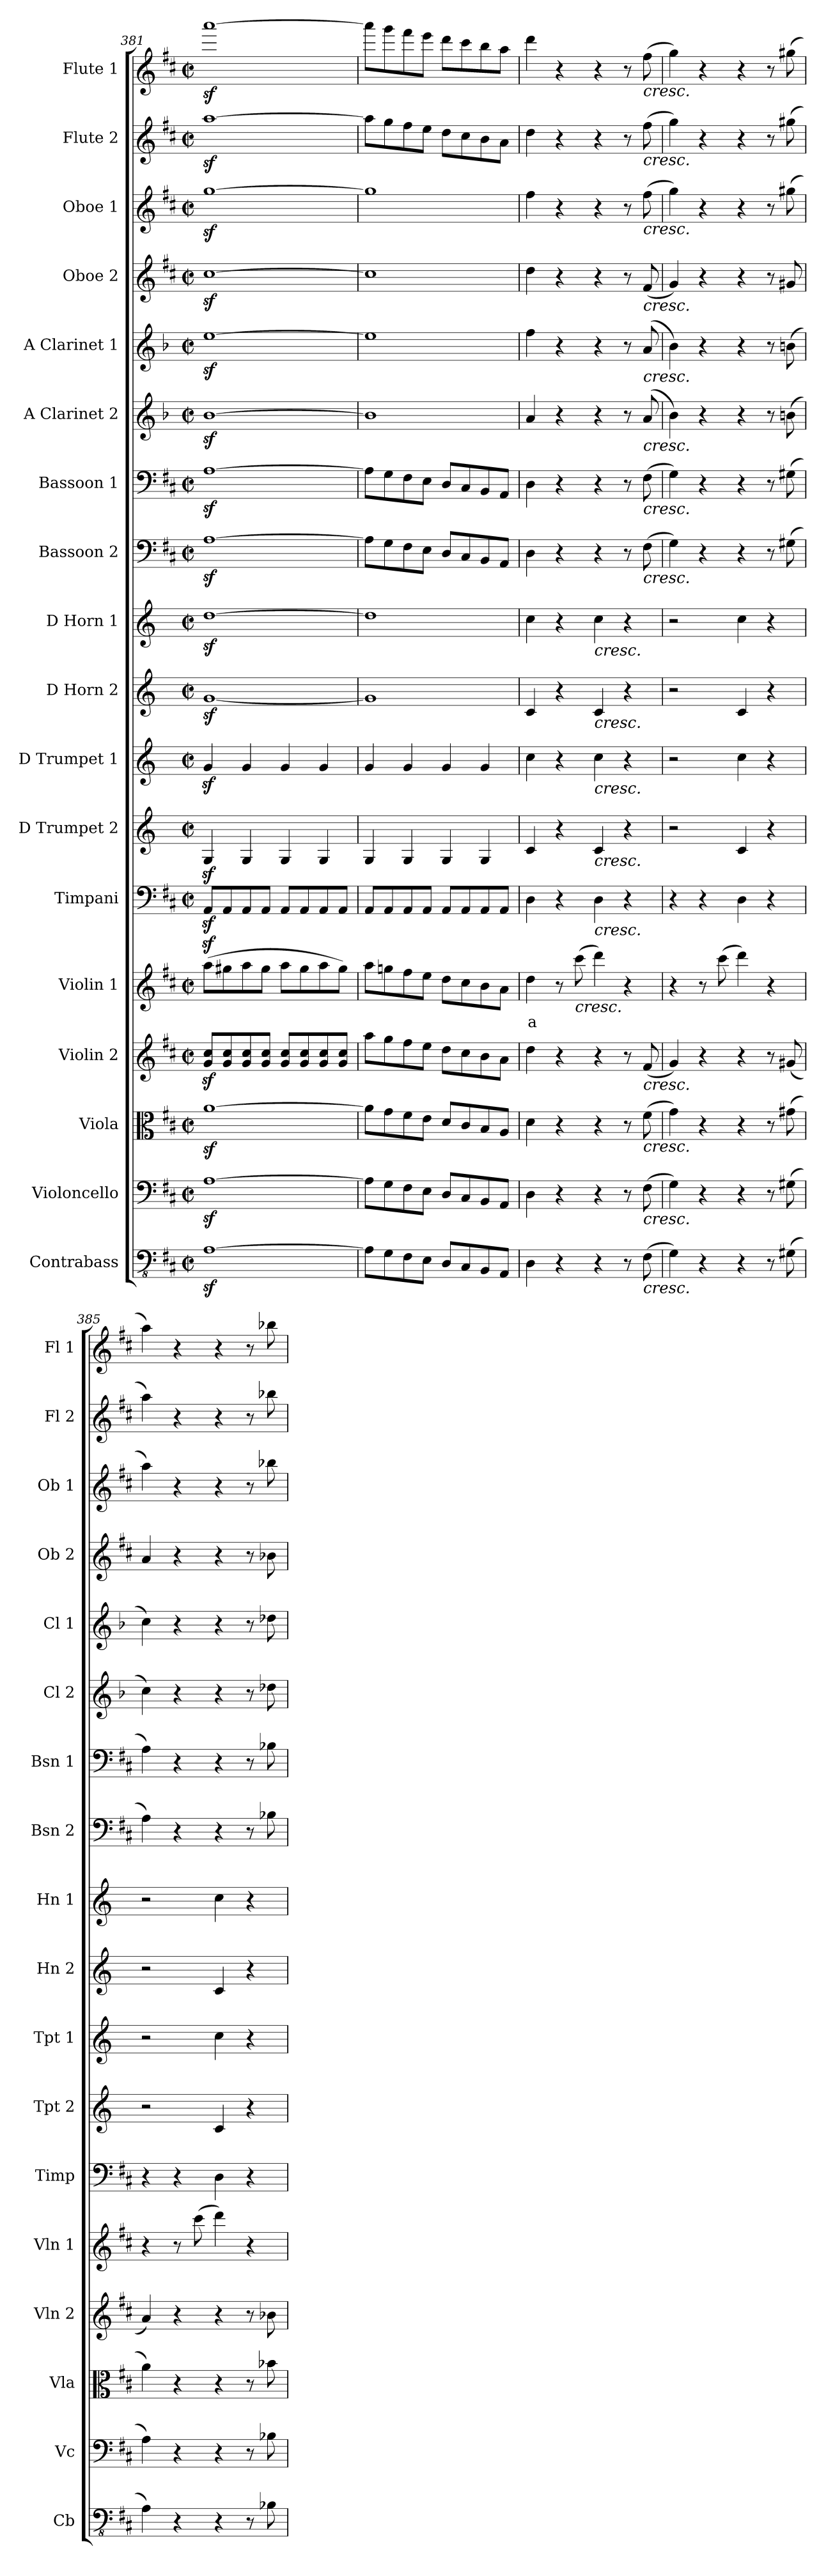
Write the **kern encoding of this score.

**kern	**kern	**kern	**kern	**kern	**text	**kern	**kern	**kern	**kern	**kern	**kern	**kern	**kern	**kern	**kern	**kern	**kern	**kern
*part18	*part17	*part16	*part15	*part14	*part14	*part13	*part12	*part11	*part10	*part9	*part8	*part7	*part6	*part5	*part4	*part3	*part2	*part1
*staff18	*staff17	*staff16	*staff15	*staff14	*staff14	*staff13	*staff12	*staff11	*staff10	*staff9	*staff8	*staff7	*staff6	*staff5	*staff4	*staff3	*staff2	*staff1
*I"Contrabass	*I"Violoncello	*I"Viola	*I"Violin 2	*I"Violin 1	*	*I"Timpani	*I"D Trumpet 2	*I"D Trumpet 1	*I"D Horn 2	*I"D Horn 1	*I"Bassoon 2	*I"Bassoon 1	*I"A Clarinet 2	*I"A Clarinet 1	*I"Oboe 2	*I"Oboe 1	*I"Flute 2	*I"Flute 1
*I'Cb	*I'Vc	*I'Vla	*I'Vln 2	*I'Vln 1	*	*I'Timp	*I'Tpt 2	*I'Tpt 1	*I'Hn 2	*I'Hn 1	*I'Bsn 2	*I'Bsn 1	*I'Cl 2	*I'Cl 1	*I'Ob 2	*I'Ob 1	*I'Fl 2	*I'Fl 1
*clefFv4	*clefF4	*clefC3	*clefG2	*clefG2	*	*clefF4	*clefG2	*clefG2	*clefG2	*clefG2	*clefF4	*clefF4	*clefG2	*clefG2	*clefG2	*clefG2	*clefG2	*clefG2
*	*	*	*	*	*	*	*ITrd-1c-2	*ITrd-1c-2	*ITrd6c10	*ITrd6c10	*	*	*ITrd2c3	*ITrd2c3	*	*	*	*
*k[f#c#]	*k[f#c#]	*k[f#c#]	*k[f#c#]	*k[f#c#]	*	*k[f#c#]	*k[f#c#]	*k[f#c#]	*k[f#c#]	*k[f#c#]	*k[f#c#]	*k[f#c#]	*k[f#c#]	*k[f#c#]	*k[f#c#]	*k[f#c#]	*k[f#c#]	*k[f#c#]
*M2/2	*M2/2	*M2/2	*M2/2	*M2/2	*	*M2/2	*M2/2	*M2/2	*M2/2	*M2/2	*M2/2	*M2/2	*M2/2	*M2/2	*M2/2	*M2/2	*M2/2	*M2/2
*met(c|)	*met(c|)	*met(c|)	*met(c|)	*met(c|)	*	*met(c|)	*met(c|)	*met(c|)	*met(c|)	*met(c|)	*met(c|)	*met(c|)	*met(c|)	*met(c|)	*met(c|)	*met(c|)	*met(c|)	*met(c|)
=381	=381	=381	=381	=381	=381	=381	=381	=381	=381	=381	=381	=381	=381	=381	=381	=381	=381	=381
[1AAz<	[1Az<	[1az<	8g/z< 8cc#/z<L	(8aaz<\L	.	8AAz</L	4Az</	4az</	[1Az<	[1ez<	[1Az<	[1Az<	[1gz<	[1cc#z<	[1cc#z<	[1ggz<	[1aaz<	[1aaaz<
.	.	.	8g/ 8cc#/	8gg#X\	.	8AA/	.	.	.	.	.	.	.	.	.	.	.	.
.	.	.	8g/ 8cc#/	8aa\	.	8AA/	4A/	4a/	.	.	.	.	.	.	.	.	.	.
.	.	.	8g/ 8cc#/J	8gg#\J	.	8AA/J	.	.	.	.	.	.	.	.	.	.	.	.
.	.	.	8g/ 8cc#/L	8aa\L	.	8AA/L	4A/	4a/	.	.	.	.	.	.	.	.	.	.
.	.	.	8g/ 8cc#/	8gg#\	.	8AA/	.	.	.	.	.	.	.	.	.	.	.	.
.	.	.	8g/ 8cc#/	8aa\	.	8AA/	4A/	4a/	.	.	.	.	.	.	.	.	.	.
.	.	.	8g/ 8cc#/J	8gg#\J)	.	8AA/J	.	.	.	.	.	.	.	.	.	.	.	.
!!LO:PB:g=z
=382	=382	=382	=382	=382	=382	=382	=382	=382	=382	=382	=382	=382	=382	=382	=382	=382	=382	=382
8AA\L]	8A\L]	8a\L]	8aa\L	8aa\L	.	8AA/L	4A/	4a/	1A]	1e]	8A\L]	8A\L]	1g]	1cc#]	1cc#]	1gg]	8aa\L]	8aaa\L]
8GG\	8G\	8g\	8gg\	8ggn\	.	8AA/	.	.	.	.	8G\	8G\	.	.	.	.	8gg\	8ggg\
8FF#\	8F#\	8f#\	8ff#\	8ff#\	.	8AA/	4A/	4a/	.	.	8F#\	8F#\	.	.	.	.	8ff#\	8fff#\
8EE\J	8E\J	8e\J	8ee\J	8ee\J	.	8AA/J	.	.	.	.	8E\J	8E\J	.	.	.	.	8ee\J	8eee\J
8DD/L	8D/L	8d/L	8dd\L	8dd\L	.	8AA/L	4A/	4a/	.	.	8D/L	8D/L	.	.	.	.	8dd\L	8ddd\L
8CC#/	8C#/	8c#/	8cc#\	8cc#\	.	8AA/	.	.	.	.	8C#/	8C#/	.	.	.	.	8cc#\	8ccc#\
8BBB/	8BB/	8B/	8b\	8b\	.	8AA/	4A/	4a/	.	.	8BB/	8BB/	.	.	.	.	8b\	8bb\
8AAA/J	8AA/J	8A/J	8a\J	8a\J	.	8AA/J	.	.	.	.	8AA/J	8AA/J	.	.	.	.	8a\J	8aa\J
=383	=383	=383	=383	=383	=383	=383	=383	=383	=383	=383	=383	=383	=383	=383	=383	=383	=383	=383
!	!	!	!	!	!LO:LY:b:color=#FF0000	!	!	!	!	!	!	!	!	!	!	!	!	!
4DD\	4D\	4d\	4dd\	4dd\	a	4D\	4d/	4dd\	4D/	4d\	4D\	4D\	4f#/	4dd\	4dd\	4ff#\	4dd\	4ddd\
4r	4r	4r	4r	8r	.	4r	4r	4r	4r	4r	4r	4r	4r	4r	4r	4r	4r	4r
!	!	!	!	!LO:TX:b:i:t=cresc.	!	!	!	!	!	!	!	!	!	!	!	!	!	!
.	.	.	.	(8ccc#\	.	.	.	.	.	.	.	.	.	.	.	.	.	.
!	!	!	!	!	!	!	!	!	!	!LO:TX:b:i:t=cresc.	!	!	!	!	!	!	!	!
!	!	!	!	!	!	!	!	!	!LO:TX:b:i:t=cresc.	!	!	!	!	!	!	!	!	!
!	!	!	!	!	!	!	!	!LO:TX:b:i:t=cresc.	!	!	!	!	!	!	!	!	!	!
!	!	!	!	!	!	!	!LO:TX:b:i:t=cresc.	!	!	!	!	!	!	!	!	!	!	!
!	!	!	!	!	!	!LO:TX:b:i:t=cresc.	!	!	!	!	!	!	!	!	!	!	!	!
4r	4r	4r	4r	4ddd\)	.	4D\	4d/	4dd\	4D/	4d\	4r	4r	4r	4r	4r	4r	4r	4r
8r	8r	8r	8r	4r	.	4r	4r	4r	4r	4r	8r	8r	8r	8r	8r	8r	8r	8r
!	!	!	!	!	!	!	!	!	!	!	!	!	!	!	!	!	!	!LO:TX:b:i:t=cresc.
!	!	!	!	!	!	!	!	!	!	!	!	!	!	!	!	!	!LO:TX:b:i:t=cresc.	!
!	!	!	!	!	!	!	!	!	!	!	!	!	!	!	!	!LO:TX:b:i:t=cresc.	!	!
!	!	!	!	!	!	!	!	!	!	!	!	!	!	!	!LO:TX:b:i:t=cresc.	!	!	!
!	!	!	!	!	!	!	!	!	!	!	!	!	!	!LO:TX:b:i:t=cresc.	!	!	!	!
!	!	!	!	!	!	!	!	!	!	!	!	!	!LO:TX:b:i:t=cresc.	!	!	!	!	!
!	!	!	!	!	!	!	!	!	!	!	!	!LO:TX:b:i:t=cresc.	!	!	!	!	!	!
!	!	!	!	!	!	!	!	!	!	!	!LO:TX:b:i:t=cresc.	!	!	!	!	!	!	!
!	!	!	!LO:TX:b:i:t=cresc.	!	!	!	!	!	!	!	!	!	!	!	!	!	!	!
!	!	!LO:TX:b:i:t=cresc.	!	!	!	!	!	!	!	!	!	!	!	!	!	!	!	!
!	!LO:TX:b:i:t=cresc.	!	!	!	!	!	!	!	!	!	!	!	!	!	!	!	!	!
!LO:TX:b:i:t=cresc.	!	!	!	!	!	!	!	!	!	!	!	!	!	!	!	!	!	!
(8FF#\	(8F#\	(8f#\	(8f#/	.	.	.	.	.	.	.	(8F#\	(8F#\	(8f#/	(8f#/	(8f#/	(8ff#\	(8ff#\	(8ff#\
=384	=384	=384	=384	=384	=384	=384	=384	=384	=384	=384	=384	=384	=384	=384	=384	=384	=384	=384
4GG\)	4G\)	4g\)	4g/)	4r	.	4r	2r	2r	2r	2r	4G\)	4G\)	4g\)	4g\)	4g/)	4gg\)	4gg\)	4gg\)
4r	4r	4r	4r	8r	.	4r	.	.	.	.	4r	4r	4r	4r	4r	4r	4r	4r
.	.	.	.	(8ccc#\	.	.	.	.	.	.	.	.	.	.	.	.	.	.
4r	4r	4r	4r	4ddd\)	.	4D\	4d/	4dd\	4D/	4d\	4r	4r	4r	4r	4r	4r	4r	4r
8r	8r	8r	8r	4r	.	4r	4r	4r	4r	4r	8r	8r	8r	8r	8r	8r	8r	8r
(8GG#X\	(8G#X\	(8g#X\	(8g#X/	.	.	.	.	.	.	.	(8G#X\	(8G#X\	(8g#X\	(8g#X\	8g#X/	(8gg#X\	(8gg#X\	(8gg#X\
=385	=385	=385	=385	=385	=385	=385	=385	=385	=385	=385	=385	=385	=385	=385	=385	=385	=385	=385
4AA\)	4A\)	4a\)	4a/)	4r	.	4r	2r	2r	2r	2r	4A\)	4A\)	4a\)	4a\)	4a/	4aa\)	4aa\)	4aa\)
4r	4r	4r	4r	8r	.	4r	.	.	.	.	4r	4r	4r	4r	4r	4r	4r	4r
.	.	.	.	(8ccc#\	.	.	.	.	.	.	.	.	.	.	.	.	.	.
4r	4r	4r	4r	4ddd\)	.	4D\	4d/	4dd\	4D/	4d\	4r	4r	4r	4r	4r	4r	4r	4r
8r	8r	8r	8r	4r	.	4r	4r	4r	4r	4r	8r	8r	8r	8r	8r	8r	8r	8r
8BB-X\	8B-X\	8b-X\	8b-X\	.	.	.	.	.	.	.	8B-X\	8B-X\	8b-X\	8b-X\	8b-X\	8bb-X\	8bb-X\	8bb-X\
=	=	=	=	=	=	=	=	=	=	=	=	=	=	=	=	=	=	=
*-	*-	*-	*-	*-	*-	*-	*-	*-	*-	*-	*-	*-	*-	*-	*-	*-	*-	*-
